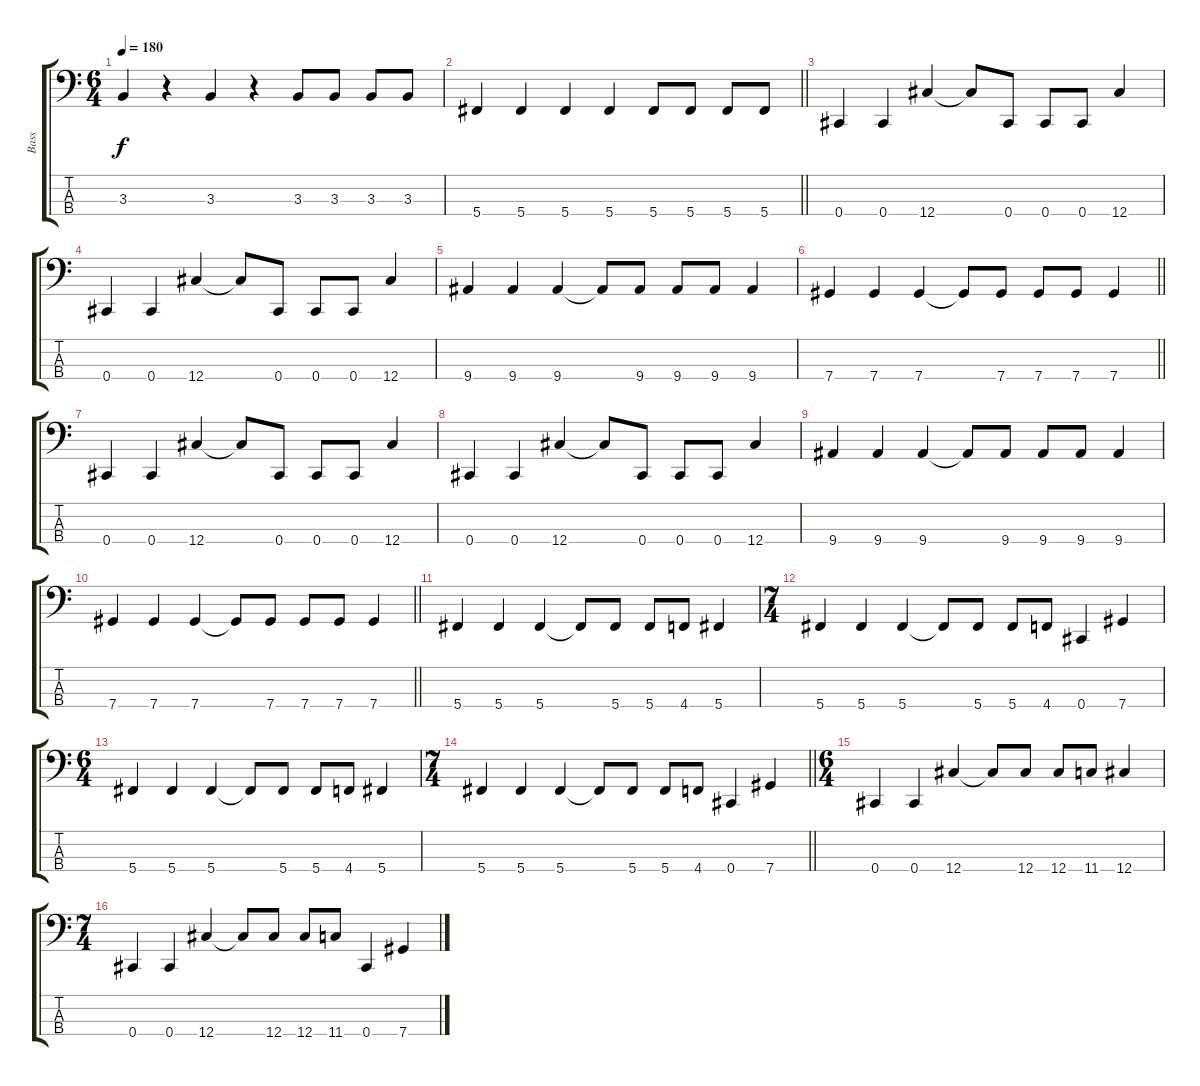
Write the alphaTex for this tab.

\track ("Bass" "Bass") {instrument electricbassfinger}
\staff {score tabs}
\tuning (Gb2 Db2 Ab1 Db1) {hide}
\ts (6 4)
\tempo 180
\clef f4
\ks c
3.3.4{dy f} r.4 3.3.4 r.4 3.3.8 3.3.8 3.3.8 3.3.8 |
\barLineRight lightlight
5.4.4 5.4.4 5.4.4 5.4.4 5.4.8 5.4.8 5.4.8 5.4.8 |
0.4.4 0.4.4 12.4.4 12.4{t}.8 0.4.8 0.4.8 0.4.8 12.4.4 |
0.4.4 0.4.4 12.4.4 12.4{t}.8 0.4.8 0.4.8 0.4.8 12.4.4 |
9.4.4 9.4.4 9.4.4 9.4{t}.8 9.4.8 9.4.8 9.4.8 9.4.4 |
\barLineRight lightlight
7.4.4 7.4.4 7.4.4 7.4{t}.8 7.4.8 7.4.8 7.4.8 7.4.4 |
0.4.4 0.4.4 12.4.4 12.4{t}.8 0.4.8 0.4.8 0.4.8 12.4.4 |
0.4.4 0.4.4 12.4.4 12.4{t}.8 0.4.8 0.4.8 0.4.8 12.4.4 |
9.4.4 9.4.4 9.4.4 9.4{t}.8 9.4.8 9.4.8 9.4.8 9.4.4 |
\barLineRight lightlight
7.4.4 7.4.4 7.4.4 7.4{t}.8 7.4.8 7.4.8 7.4.8 7.4.4 |
5.4.4 5.4.4 5.4.4 5.4{t}.8 5.4.8 5.4.8 4.4.8 5.4.4 |
\ts (7 4)
5.4.4 5.4.4 5.4.4 5.4{t}.8 5.4.8 5.4.8 4.4.8 0.4.4 7.4.4 |
\ts (6 4)
5.4.4 5.4.4 5.4.4 5.4{t}.8 5.4.8 5.4.8 4.4.8 5.4.4 |
\ts (7 4)
\barLineRight lightlight
5.4.4 5.4.4 5.4.4 5.4{t}.8 5.4.8 5.4.8 4.4.8 0.4.4 7.4.4 |
\ts (6 4)
0.4.4 0.4.4 12.4.4 12.4{t}.8 12.4.8 12.4.8 11.4.8 12.4.4 |
\ts (7 4)
0.4.4 0.4.4 12.4.4 12.4{t}.8 12.4.8 12.4.8 11.4.8 0.4.4 7.4.4
